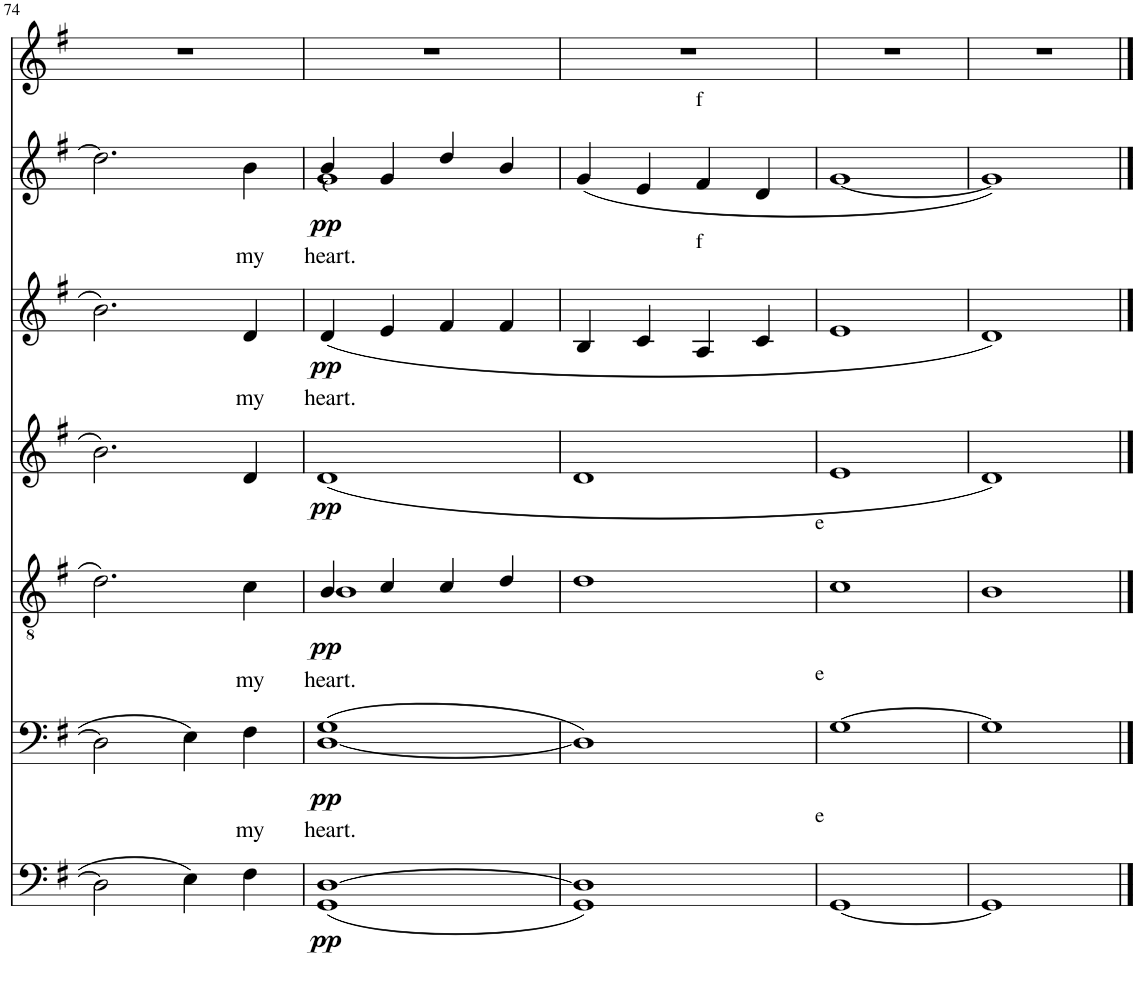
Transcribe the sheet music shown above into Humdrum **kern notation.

**kern	**dynam	**kern	**text	**dynam	**kern	**text	**dynam	**kern	**dynam	**kern	**text	**dynam	**kern	**text	**dynam	**kern
*part7	*part7	*part6	*part6	*part6	*part5	*part5	*part5	*part4	*part4	*part3	*part3	*part3	*part2	*part2	*part2	*part1
*staff7	*staff7	*staff6	*staff6	*staff6	*staff5	*staff5	*staff5	*staff4	*staff4	*staff3	*staff3	*staff3	*staff2	*staff2	*staff2	*staff1
*I"Bassi II	*	*I"Bassi I	*	*	*I"Tenori	*	*	*I"Contralti II	*	*I"Contralti I	*	*	*I"Soprani	*	*	*I"Solista
!!LO:PB:g=z
*clefF4	*	*clefF4	*	*	*clefGv2	*	*	*clefG2	*	*clefG2	*	*	*clefG2	*	*	*clefG2
*k[f#]	*	*k[f#]	*	*	*k[f#]	*	*	*k[f#]	*	*k[f#]	*	*	*k[f#]	*	*	*k[f#]
*G:	*	*G:	*	*	*G:	*	*	*G:	*	*G:	*	*	*G:	*	*	*G:
*M4/4	*	*M4/4	*	*	*M4/4	*	*	*M4/4	*	*M4/4	*	*	*M4/4	*	*	*M4/4
=74	=74	=74	=74	=74	=74	=74	=74	=74	=74	=74	=74	=74	=74	=74	=74	=74
2D\]	.	2D\]	.	.	2.d\	.	.	2.b\	.	2.b\	.	.	2.dd\]	.	.	1r
4E\	.	4E\	.	.	.	.	.	.	.	.	.	.	.	.	.	.
!	!	!	!LO:LY:b	!	!	!LO:LY:b	!	!	!	!	!LO:LY:b	!	!	!LO:LY:b	!	!
4F#\	.	4F#\	my	.	4c\	my	.	4d/	.	4d/	my	.	4b\	my	.	.
=75	=75	=75	=75	=75	=75	=75	=75	=75	=75	=75	=75	=75	=75	=75	=75	=75
!	!LO:DY:b	!	!LO:LY:b	!LO:DY:b	!	!LO:LY:b	!LO:DY:b	!	!LO:DY:b	!	!LO:LY:b	!LO:DY:b	!	!LO:LY:b	!LO:DY:b	!
*	*	*	*	*	*^	*	*	*	*	*	*	*	*^	*	*	*
(1GG [1D	pp	([1D 1G	heart.	pp	4B/	1B	heart.	pp	(1d	pp	(4d/	heart.	pp	4b/	1g	heart.	pp	1r
.	.	.	.	.	4c/	.	.	.	.	.	4e/	.	.	4g/	.	.	.	.
.	.	.	.	.	4c/	.	.	.	.	.	4f#/	.	.	4dd/	.	.	.	.
.	.	.	.	.	4d/	.	.	.	.	.	4f#/	.	.	4b/	.	.	.	.
*	*	*	*	*	*v	*v	*	*	*	*	*	*	*	*v	*v	*	*	*
=76	=76	=76	=76	=76	=76	=76	=76	=76	=76	=76	=76	=76	=76	=76	=76	=76
1GG 1D])	.	1D])	.	.	1d	.	.	1d	.	4B/	.	.	(4g/	.	.	1r
.	.	.	.	.	.	.	.	.	.	4c/	.	.	4e/	.	.	.
!	!	!	!	!	!	!	!	!	!	!	!	!	!LO:TX:a:t=f	!	!	!
!	!	!	!	!	!	!	!	!	!	!LO:TX:a:t=f	!	!	!	!	!	!
.	.	.	.	.	.	.	.	.	.	4A/	.	.	4f#/	.	.	.
.	.	.	.	.	.	.	.	.	.	4c/	.	.	4d/	.	.	.
!	!	!	!	!	!LO:TX:a:t=e	!	!	!	!	!	!	!	!	!	!	!
!	!	!LO:TX:a:t=e	!	!	!	!	!	!	!	!	!	!	!	!	!	!
!LO:TX:a:t=e	!	!	!	!	!	!	!	!	!	!	!	!	!	!	!	!
=77	=77	=77	=77	=77	=77	=77	=77	=77	=77	=77	=77	=77	=77	=77	=77	=77
[1GG	.	[1G	.	.	1c	.	.	1e	.	1e	.	.	[1g	.	.	1r
=78	=78	=78	=78	=78	=78	=78	=78	=78	=78	=78	=78	=78	=78	=78	=78	=78
1GG]	.	1G]	.	.	1B	.	.	1d)	.	1d)	.	.	1g])	.	.	1r
==	==	==	==	==	==	==	==	==	==	==	==	==	==	==	==	==
*-	*-	*-	*-	*-	*-	*-	*-	*-	*-	*-	*-	*-	*-	*-	*-	*-
